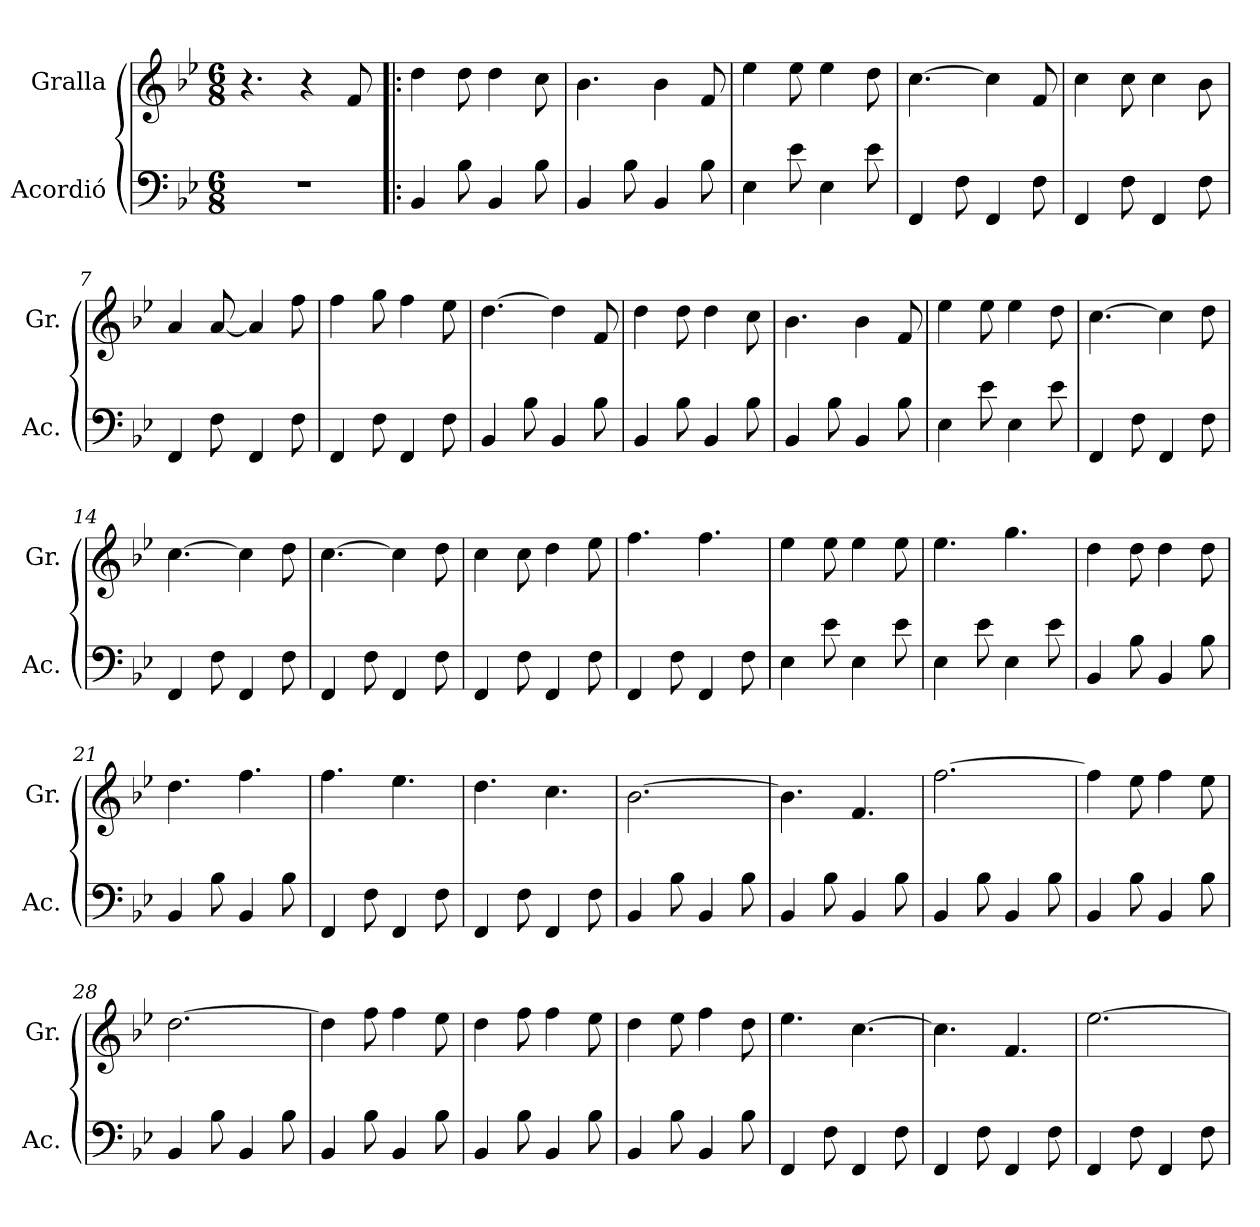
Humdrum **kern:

**kern	**kern
*part2	*part1
*staff2	*staff1
*I"Acordió	*I"Gralla
*I'Ac.	*I'Gr.
*clefF4	*clefG2
*k[b-e-]	*k[b-e-]
*M6/8	*M6/8
*MM165	*MM165
=1	=1
2.r	4.r
.	4r
.	8f/
=2!|:	=2!|:
4BB-/	4dd\
8B-\	8dd\
4BB-/	4dd\
8B-\	8cc\
=3	=3
4BB-/	4.b-\
8B-\	.
4BB-/	4b-\
8B-\	8f/
=4	=4
4E-\	4ee-\
8e-\	8ee-\
4E-\	4ee-\
8e-\	8dd\
=5	=5
4FF/	[4.cc\
8F\	.
4FF/	4cc\]
8F\	8f/
=6	=6
4FF/	4cc\
8F\	8cc\
4FF/	4cc\
8F\	8b-\
=7	=7
4FF/	4a/
8F\	[8a/
4FF/	4a/]
8F\	8ff\
=8	=8
4FF/	4ff\
8F\	8gg\
4FF/	4ff\
8F\	8ee-\
=9	=9
4BB-/	[4.dd\
8B-\	.
4BB-/	4dd\]
8B-\	8f/
!!LO:LB:g=z
=10	=10
4BB-/	4dd\
8B-\	8dd\
4BB-/	4dd\
8B-\	8cc\
=11	=11
4BB-/	4.b-\
8B-\	.
4BB-/	4b-\
8B-\	8f/
=12	=12
4E-\	4ee-\
8e-\	8ee-\
4E-\	4ee-\
8e-\	8dd\
=13	=13
4FF/	[4.cc\
8F\	.
4FF/	4cc\]
8F\	8dd\
=14	=14
4FF/	[4.cc\
8F\	.
4FF/	4cc\]
8F\	8dd\
=15	=15
4FF/	[4.cc\
8F\	.
4FF/	4cc\]
8F\	8dd\
=16	=16
4FF/	4cc\
8F\	8cc\
4FF/	4dd\
8F\	8ee-\
=17	=17
4FF/	4.ff\
8F\	.
4FF/	4.ff\
8F\	.
=18	=18
4E-\	4ee-\
8e-\	8ee-\
4E-\	4ee-\
8e-\	8ee-\
=19	=19
4E-\	4.ee-\
8e-\	.
4E-\	4.gg\
8e-\	.
!!LO:LB:g=z
=20	=20
4BB-/	4dd\
8B-\	8dd\
4BB-/	4dd\
8B-\	8dd\
=21	=21
4BB-/	4.dd\
8B-\	.
4BB-/	4.ff\
8B-\	.
=22	=22
4FF/	4.ff\
8F\	.
4FF/	4.ee-\
8F\	.
=23	=23
4FF/	4.dd\
8F\	.
4FF/	4.cc\
8F\	.
=24	=24
4BB-/	[2.b-\
8B-\	.
4BB-/	.
8B-\	.
=25	=25
4BB-/	4.b-\]
8B-\	.
4BB-/	4.f/
8B-\	.
=26	=26
4BB-/	[2.ff\
8B-\	.
4BB-/	.
8B-\	.
=27	=27
4BB-/	4ff\]
8B-\	8ee-\
4BB-/	4ff\
8B-\	8ee-\
=28	=28
4BB-/	[2.dd\
8B-\	.
4BB-/	.
8B-\	.
=29	=29
4BB-/	4dd\]
8B-\	8ff\
4BB-/	4ff\
8B-\	8ee-\
!!LO:LB:g=z
=30	=30
4BB-/	4dd\
8B-\	8ff\
4BB-/	4ff\
8B-\	8ee-\
=31	=31
4BB-/	4dd\
8B-\	8ee-\
4BB-/	4ff\
8B-\	8dd\
=32	=32
4FF/	4.ee-\
8F\	.
4FF/	[4.cc\
8F\	.
=33	=33
4FF/	4.cc\]
8F\	.
4FF/	4.f/
8F\	.
=34	=34
4FF/	[2.ee-\
8F\	.
4FF/	.
8F\	.
=	=
*-	*-
